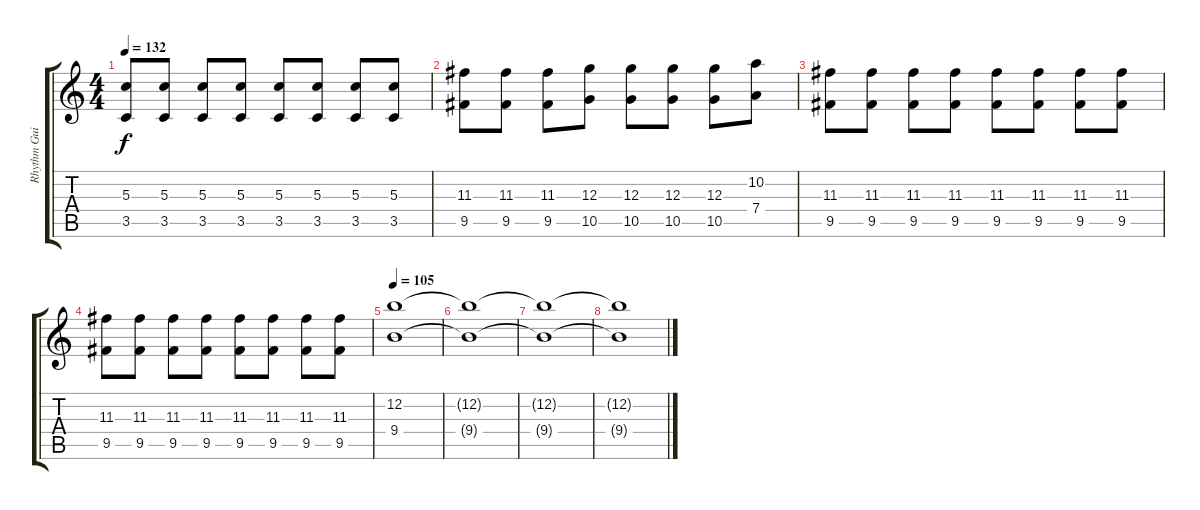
\track ("Rhythm Guitar" "Rhythm Gui") {instrument overdrivenguitar}
\staff {score tabs}
\tuning (E4 B3 G3 D3 A2 E2) {hide}
\ts (4 4)
\tempo 132
\clef g2
\ks c
(5.3 3.5).8{dy f} (5.3 3.5).8 (5.3 3.5).8 (5.3 3.5).8 (5.3 3.5).8 (5.3 3.5).8 (5.3 3.5).8 (5.3 3.5).8 |
(11.3 9.5).8 (11.3 9.5).8 (11.3 9.5).8 (12.3 10.5).8 (12.3 10.5).8 (12.3 10.5).8 (12.3 10.5).8 (10.2 7.4).8 |
(11.3 9.5).8 (11.3 9.5).8 (11.3 9.5).8 (11.3 9.5).8 (11.3 9.5).8 (11.3 9.5).8 (11.3 9.5).8 (11.3 9.5).8 |
(11.3 9.5).8 (11.3 9.5).8 (11.3 9.5).8 (11.3 9.5).8 (11.3 9.5).8 (11.3 9.5).8 (11.3 9.5).8 (11.3 9.5).8 |
\tempo 105
(12.2 9.4).1{instrument churchorgan} |
(12.2{t} 9.4{t}).1 |
(12.2{t} 9.4{t}).1 |
(12.2{t} 9.4{t}).1
